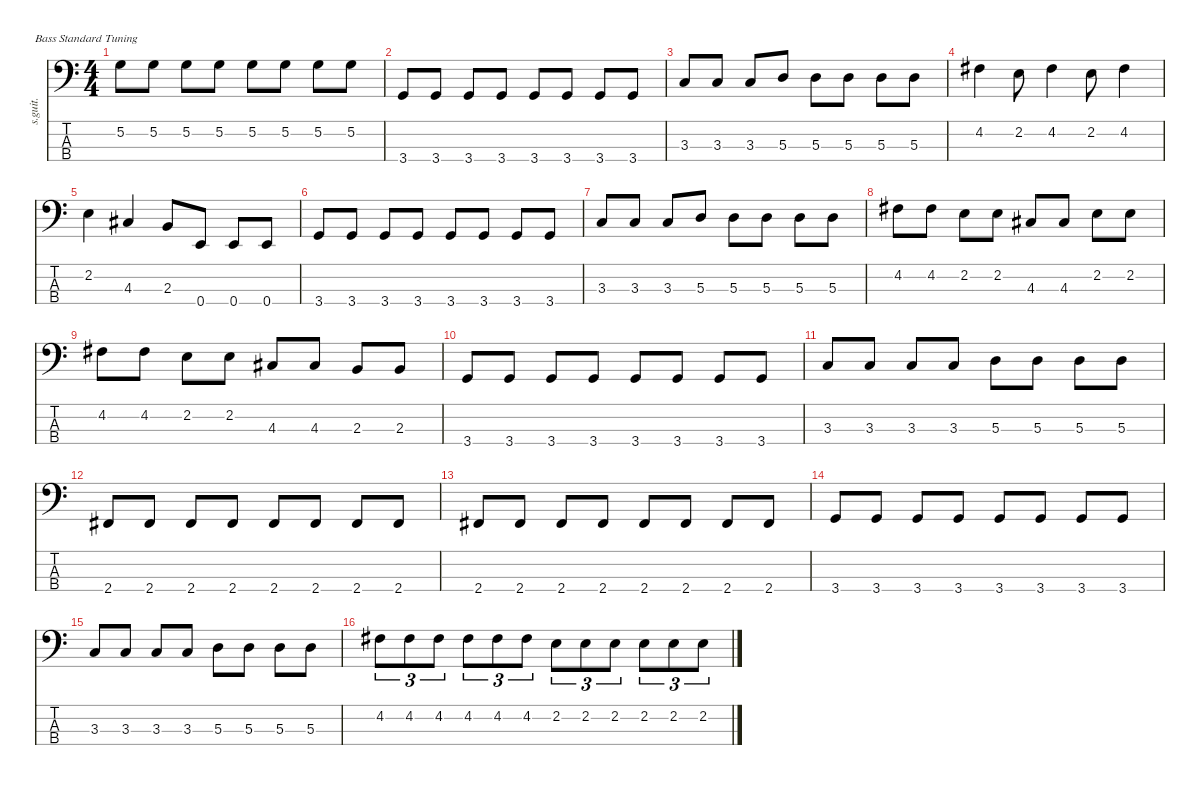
\defaultSystemsLayout 4
\hideDynamics
\bracketExtendMode nobrackets
\track ("" "s.guit.") {instrument electricbassfinger}
\staff {score tabs}
\tuning (G2 D2 A1 E1)
\ts (4 4)
\tempo (180 hide)
\clef f4
\ks c
5.2.8{dy f} 5.2.8 5.2.8 5.2.8 5.2.8 5.2.8 5.2.8 5.2.8 |
3.4.8 3.4.8 3.4.8 3.4.8 3.4.8 3.4.8 3.4.8 3.4.8 |
3.3.8 3.3.8 3.3.8 5.3.8 5.3.8 5.3.8 5.3.8 5.3.8 |
4.2{acc #}.4 2.2.8 4.2{acc #}.4 2.2.8 4.2{acc #}.4 |
2.2.4 4.3{acc #}.4 2.3.8 0.4.8 0.4.8 0.4.8 |
3.4.8 3.4.8 3.4.8 3.4.8 3.4.8 3.4.8 3.4.8 3.4.8 |
3.3.8 3.3.8 3.3.8 5.3.8 5.3.8 5.3.8 5.3.8 5.3.8 |
4.2{acc #}.8 4.2{acc #}.8 2.2.8 2.2.8 4.3{acc #}.8 4.3{acc #}.8 2.2.8 2.2.8 |
4.2{acc #}.8 4.2{acc #}.8 2.2.8 2.2.8 4.3{acc #}.8 4.3{acc #}.8 2.3.8 2.3.8 |
3.4.8 3.4.8 3.4.8 3.4.8 3.4.8 3.4.8 3.4.8 3.4.8 |
3.3.8 3.3.8 3.3.8 3.3.8 5.3.8 5.3.8 5.3.8 5.3.8 |
2.4{acc #}.8 2.4{acc #}.8 2.4{acc #}.8 2.4{acc #}.8 2.4{acc #}.8 2.4{acc #}.8 2.4{acc #}.8 2.4{acc #}.8 |
2.4{acc #}.8 2.4{acc #}.8 2.4{acc #}.8 2.4{acc #}.8 2.4{acc #}.8 2.4{acc #}.8 2.4{acc #}.8 2.4{acc #}.8 |
3.4.8 3.4.8 3.4.8 3.4.8 3.4.8 3.4.8 3.4.8 3.4.8 |
3.3.8 3.3.8 3.3.8 3.3.8 5.3.8 5.3.8 5.3.8 5.3.8 |
4.2{acc #}.8{tu (3 2)} 4.2{acc #}.8{tu (3 2)} 4.2{acc #}.8{tu (3 2)} 4.2{acc #}.8{tu (3 2)} 4.2{acc #}.8{tu (3 2)} 4.2{acc #}.8{tu (3 2)} 2.2.8{tu (3 2)} 2.2.8{tu (3 2)} 2.2.8{tu (3 2)} 2.2.8{tu (3 2)} 2.2.8{tu (3 2)} 2.2.8{tu (3 2)}
